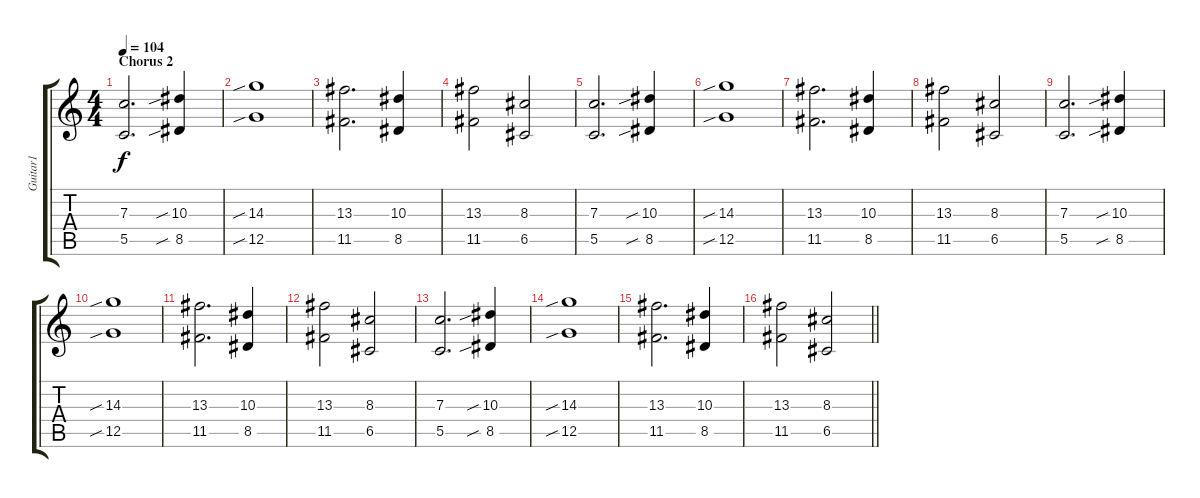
\track ("Guitar1" "Guitar1") {instrument distortionguitar}
\staff {score tabs}
\tuning (D4 A3 F3 C3 G2 C2) {hide}
\ts (4 4)
\section ("" "Chorus 2")
\tempo 104
\clef g2
\ks c
(7.3 5.5).2{d dy f} (10.3{sib} 8.5{sib}).4 |
(14.3{sib} 12.5{sib}).1 |
(13.3 11.5).2{d} (10.3 8.5).4 |
(13.3 11.5).2 (8.3 6.5).2 |
(7.3 5.5).2{d} (10.3{sib} 8.5{sib}).4 |
(14.3{sib} 12.5{sib}).1 |
(13.3 11.5).2{d} (10.3 8.5).4 |
(13.3 11.5).2 (8.3 6.5).2 |
(7.3 5.5).2{d} (10.3{sib} 8.5{sib}).4 |
(14.3{sib} 12.5{sib}).1 |
(13.3 11.5).2{d} (10.3 8.5).4 |
(13.3 11.5).2 (8.3 6.5).2 |
(7.3 5.5).2{d} (10.3{sib} 8.5{sib}).4 |
(14.3{sib} 12.5{sib}).1 |
(13.3 11.5).2{d} (10.3 8.5).4 |
\barLineRight lightlight
(13.3 11.5).2 (8.3 6.5).2
